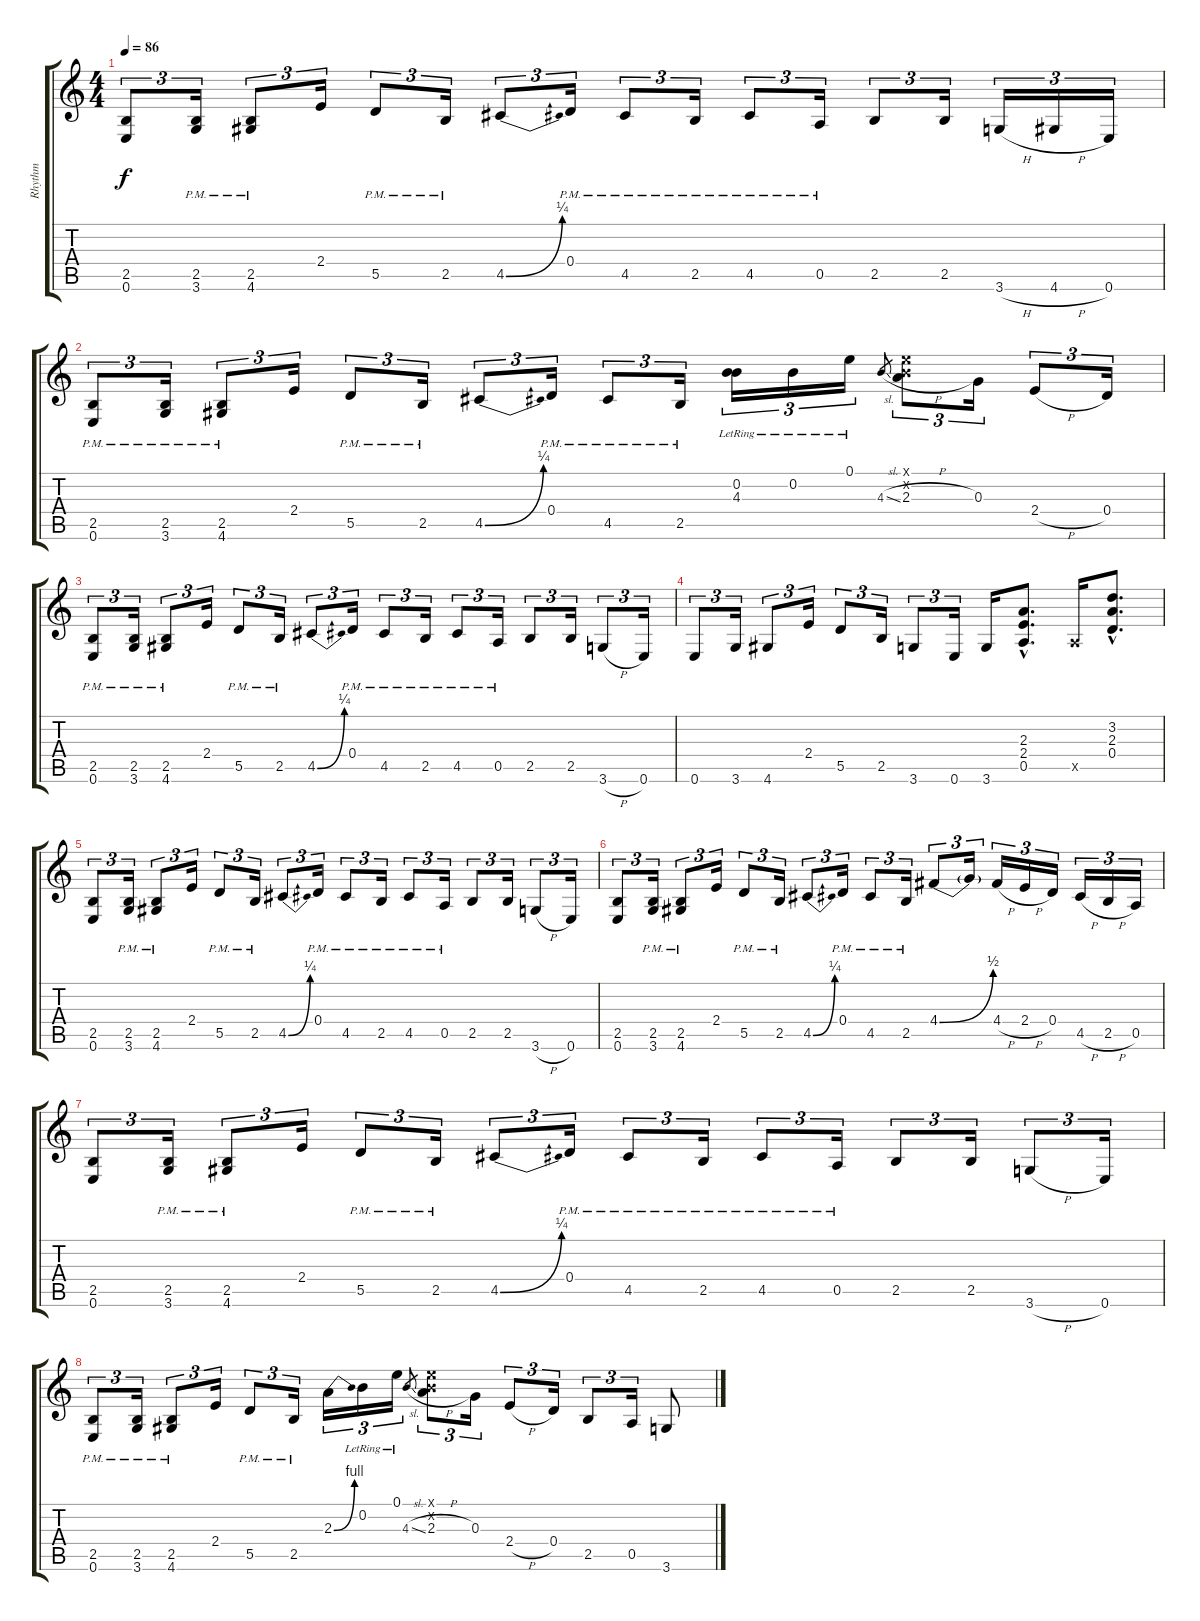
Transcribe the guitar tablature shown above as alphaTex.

\track ("Rhythm" "Rhythm") {instrument overdrivenguitar}
\staff {score tabs}
\tuning (E4 B3 G3 D3 A2 E2) {hide}
\ts (4 4)
\tempo 86
\clef g2
\ks c
(2.5{t} 0.6{t}).8{tu (3 2) dy f} (2.5{pm} 3.6{pm}).16{tu (3 2)} (2.5{pm} 4.6{pm}).8{tu (3 2)} 2.4.16{tu (3 2)} 5.5{pm}.8{tu (3 2)} 2.5{pm}.16{tu (3 2)} 4.5{be (bend 0 0 60 1)}.8{tu (3 2)} 0.4{pm}.16{tu (3 2)} 4.5{pm}.8{tu (3 2)} 2.5{pm}.16{tu (3 2)} 4.5{pm}.8{tu (3 2)} 0.5{pm}.16{tu (3 2)} 2.5.8{tu (3 2)} 2.5.16{tu (3 2)} 3.6{h}.16{tu (3 2)} 4.6{h}.16{tu (3 2)} 0.6.16{tu (3 2)} |
(2.5{pm} 0.6{pm}).8{tu (3 2)} (2.5{pm} 3.6{pm}).16{tu (3 2)} (2.5{pm} 4.6{pm}).8{tu (3 2)} 2.4.16{tu (3 2)} 5.5{pm}.8{tu (3 2)} 2.5{pm}.16{tu (3 2)} 4.5{be (bend 0 0 60 1)}.8{tu (3 2)} 0.4{pm}.16{tu (3 2)} 4.5{pm}.8{tu (3 2)} 2.5{pm}.16{tu (3 2)} (0.2{lr} 4.3{lr}).16{tu (3 2)} 0.2{lr}.16{tu (3 2)} 0.1{lr}.16{tu (3 2)} 4.3{sl}.8{gr} (0.1{x} 0.2{x} 2.3{h}).8{tu (3 2)} 0.3.16{tu (3 2)} 2.4{h}.8{tu (3 2)} 0.4.16{tu (3 2)} |
(2.5{pm} 0.6{pm}).8{tu (3 2)} (2.5{pm} 3.6{pm}).16{tu (3 2)} (2.5{pm} 4.6{pm}).8{tu (3 2)} 2.4.16{tu (3 2)} 5.5{pm}.8{tu (3 2)} 2.5{pm}.16{tu (3 2)} 4.5{be (bend 0 0 60 1)}.8{tu (3 2)} 0.4{pm}.16{tu (3 2)} 4.5{pm}.8{tu (3 2)} 2.5{pm}.16{tu (3 2)} 4.5{pm}.8{tu (3 2)} 0.5{pm}.16{tu (3 2)} 2.5.8{tu (3 2)} 2.5.16{tu (3 2)} 3.6{h}.8{tu (3 2)} 0.6.16{tu (3 2)} |
0.6.8{tu (3 2)} 3.6.16{tu (3 2)} 4.6.8{tu (3 2)} 2.4.16{tu (3 2)} 5.5.8{tu (3 2)} 2.5.16{tu (3 2)} 3.6.8{tu (3 2)} 0.6.16{tu (3 2)} 3.6.16 (2.3{hac} 2.4{hac} 0.5{hac}).8{d} 0.5{x}.16 (3.2{hac} 2.3{hac} 0.4{hac}).8{d} |
(2.5 0.6).8{tu (3 2)} (2.5{pm} 3.6{pm}).16{tu (3 2)} (2.5{pm} 4.6{pm}).8{tu (3 2)} 2.4.16{tu (3 2)} 5.5{pm}.8{tu (3 2)} 2.5{pm}.16{tu (3 2)} 4.5{be (bend 0 0 60 1)}.8{tu (3 2)} 0.4{pm}.16{tu (3 2)} 4.5{pm}.8{tu (3 2)} 2.5{pm}.16{tu (3 2)} 4.5{pm}.8{tu (3 2)} 0.5{pm}.16{tu (3 2)} 2.5.8{tu (3 2)} 2.5.16{tu (3 2)} 3.6{h}.8{tu (3 2)} 0.6.16{tu (3 2)} |
(2.5 0.6).8{tu (3 2)} (2.5{pm} 3.6{pm}).16{tu (3 2)} (2.5{pm} 4.6{pm}).8{tu (3 2)} 2.4.16{tu (3 2)} 5.5{pm}.8{tu (3 2)} 2.5{pm}.16{tu (3 2)} 4.5{be (bend 0 0 60 1)}.8{tu (3 2)} 0.4{pm}.16{tu (3 2)} 4.5{pm}.8{tu (3 2)} 2.5{pm}.16{tu (3 2)} 4.4{be (bend 0 0 60 2)}.8{tu (3 2)} 4.4{t}.16{tu (3 2)} 4.4{h}.16{tu (3 2)} 2.4{h}.16{tu (3 2)} 0.4.16{tu (3 2)} 4.5{h}.16{tu (3 2)} 2.5{h}.16{tu (3 2)} 0.5.16{tu (3 2)} |
(2.5 0.6).8{tu (3 2)} (2.5{pm} 3.6{pm}).16{tu (3 2)} (2.5{pm} 4.6{pm}).8{tu (3 2)} 2.4.16{tu (3 2)} 5.5{pm}.8{tu (3 2)} 2.5{pm}.16{tu (3 2)} 4.5{be (bend 0 0 60 1)}.8{tu (3 2)} 0.4{pm}.16{tu (3 2)} 4.5{pm}.8{tu (3 2)} 2.5{pm}.16{tu (3 2)} 4.5{pm}.8{tu (3 2)} 0.5{pm}.16{tu (3 2)} 2.5.8{tu (3 2)} 2.5.16{tu (3 2)} 3.6{h}.8{tu (3 2)} 0.6.16{tu (3 2)} |
(2.5{pm} 0.6{pm}).8{tu (3 2)} (2.5{pm} 3.6{pm}).16{tu (3 2)} (2.5{pm} 4.6{pm}).8{tu (3 2)} 2.4.16{tu (3 2)} 5.5{pm}.8{tu (3 2)} 2.5{pm}.16{tu (3 2)} 2.3{be (bend 0 0 60 4)}.16{tu (3 2)} 0.2{lr}.16{tu (3 2)} 0.1{lr}.16{tu (3 2)} 4.3{sl}.8{gr} (0.1{x} 0.2{x} 2.3{h}).8{tu (3 2)} 0.3.16{tu (3 2)} 2.4{h}.8{tu (3 2)} 0.4.16{tu (3 2)} 2.5.8{tu (3 2)} 0.5.16{tu (3 2)} 3.6.8
